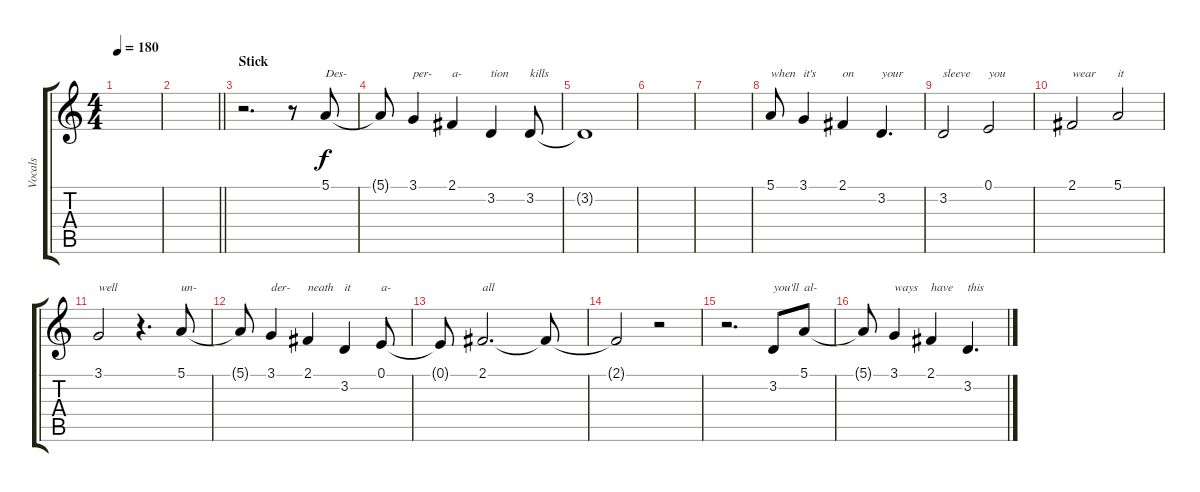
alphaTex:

\track ("Vocals" "Vocals") {instrument altosax}
\staff {score tabs}
\tuning (E4 B3 G3 D3 A2 E2) {hide}
\ts (4 4)
\tempo 180
\clef g2
\ks c
|
\barLineRight lightlight
|
\section ("" "Stick")
r.2{d} r.8 5.1.8{txt "Des-"} |
5.1{t}.8 3.1.4{txt "per-"} 2.1.4{txt "a-"} 3.2.4{txt "tion"} 3.2.8{txt "kills"} |
3.2{t}.1 |
|
|
5.1.8{txt "when"} 3.1.4{txt "it's"} 2.1.4{txt "on"} 3.2.4{d txt "your"} |
3.2.2{txt "sleeve"} 0.1.2{txt "you"} |
2.1.2{txt "wear"} 5.1.2{txt "it"} |
3.1.2{txt "well"} r.4{d} 5.1.8{txt "un-"} |
5.1{t}.8 3.1.4{txt "der-"} 2.1.4{txt "neath"} 3.2.4{txt "it"} 0.1.8{txt "a-"} |
0.1{t}.8 2.1.2{d txt "all"} 2.1{t}.8 |
2.1{t}.2 r.2 |
r.2{d} 3.2.8{txt "you'll"} 5.1.8{txt "al-"} |
5.1{t}.8 3.1.4{txt "ways"} 2.1.4{txt "have"} 3.2.4{d txt "this"}
